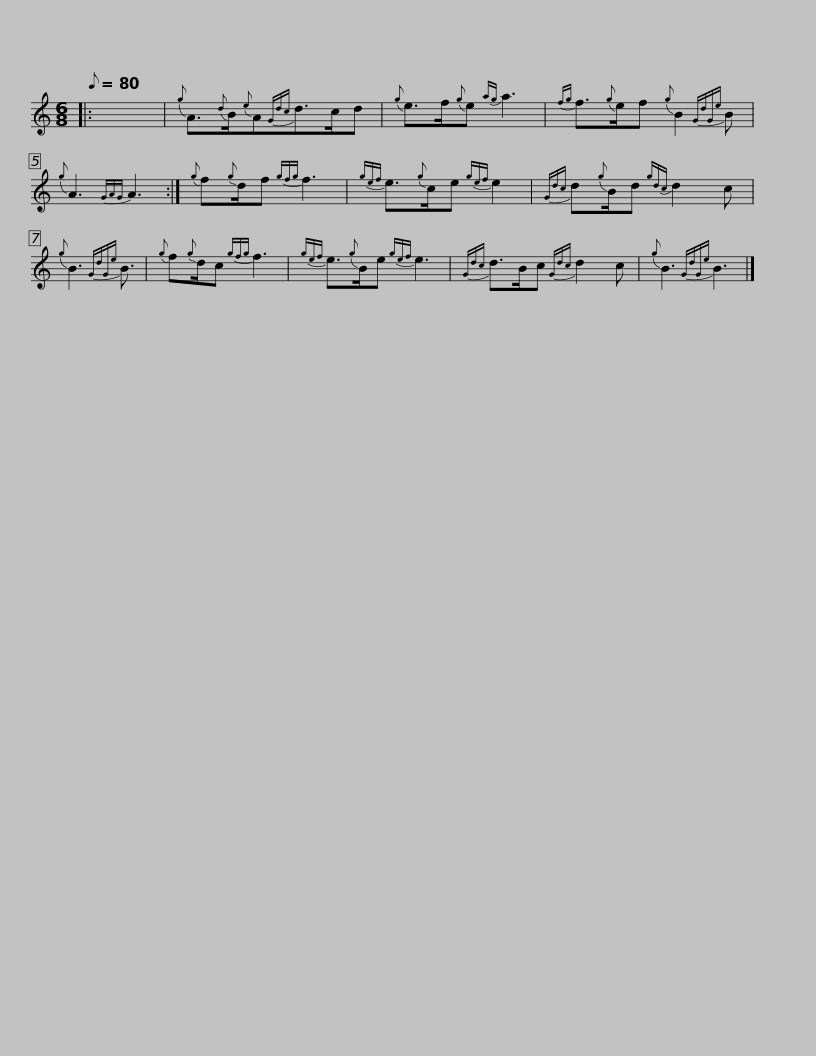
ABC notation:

X:1
L:1/8
Q:1/8=80
M:6/8
I:linebreak $
K:C
V:1 treble
V:1
|: x6 |{g} A3/2{d}B/{e}A{Gdc}d>cd |{g} e>f{g}e{ag} a3 |{fg} f3/2{g}e/f{g} B2{GdGe} B |{g} A3{GAG} A3 :|$ %5
{g} f{g}d/f{gfg} f3 |{gef} e3/2{g}c/e{gef} e2 |{Gdc} d{g}B/d{gdc} d2 c |{g} B3{GdGe} B3/2 |{g} f{g}d/c{gfg} f3 |$ %10
{gef} e3/2{g}B/e{gef} e3 |{Gdc} d>Bc{Gdc} d2 c |{g} B3{GdGe} B3 |] %13
